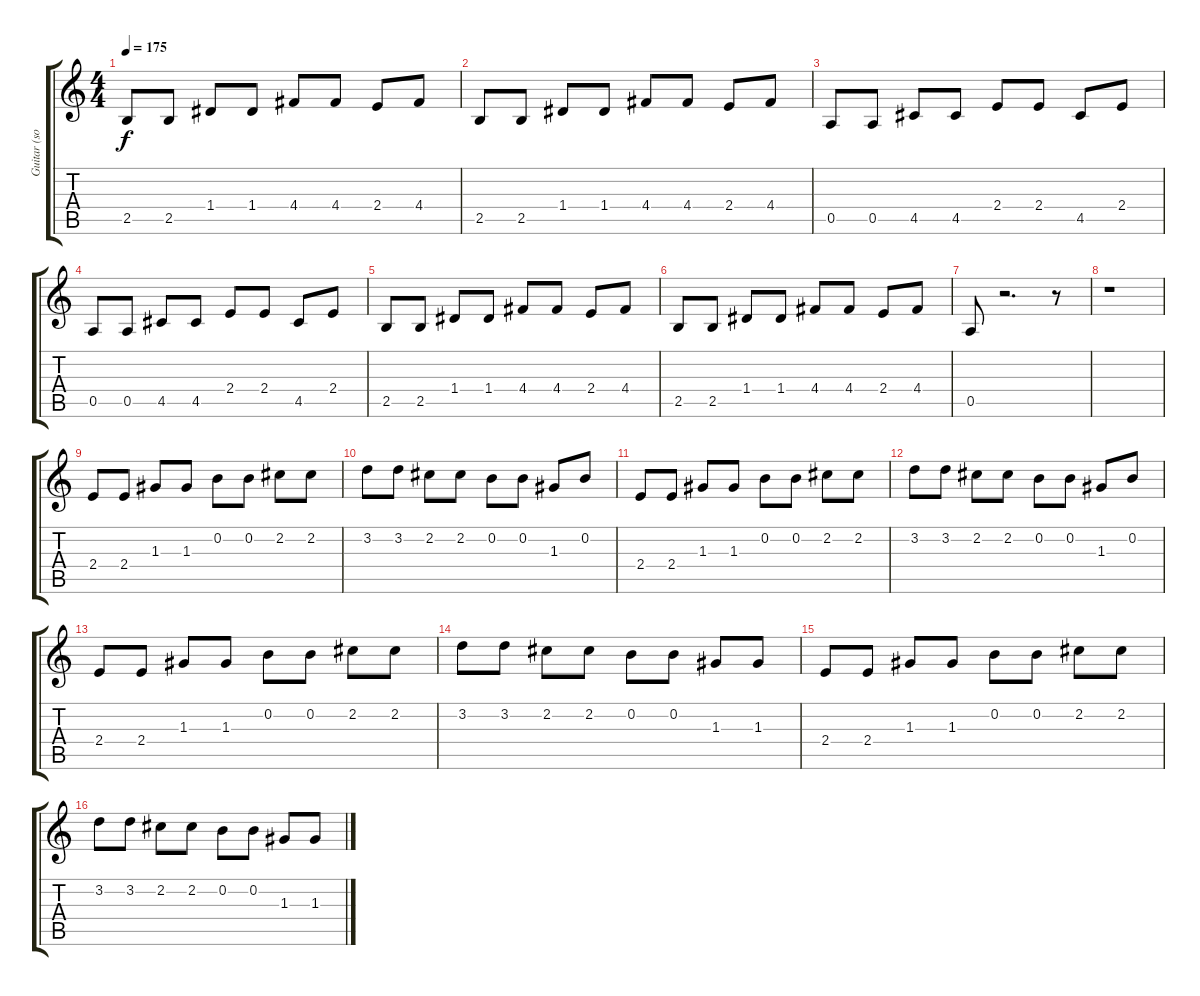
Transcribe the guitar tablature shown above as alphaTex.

\track ("Guitar (solo)" "Guitar (so") {instrument distortionguitar}
\staff {score tabs}
\tuning (E4 B3 G3 D3 A2 E2) {hide}
\ts (4 4)
\tempo 175
\clef g2
\ks c
2.5.8{dy f} 2.5.8 1.4.8 1.4.8 4.4.8 4.4.8 2.4.8 4.4.8 |
2.5.8 2.5.8 1.4.8 1.4.8 4.4.8 4.4.8 2.4.8 4.4.8 |
0.5.8 0.5.8 4.5.8 4.5.8 2.4.8 2.4.8 4.5.8 2.4.8 |
0.5.8 0.5.8 4.5.8 4.5.8 2.4.8 2.4.8 4.5.8 2.4.8 |
2.5.8 2.5.8 1.4.8 1.4.8 4.4.8 4.4.8 2.4.8 4.4.8 |
2.5.8 2.5.8 1.4.8 1.4.8 4.4.8 4.4.8 2.4.8 4.4.8 |
0.5.8 r.2{d} r.8 |
r.1 |
2.4.8 2.4.8 1.3.8 1.3.8 0.2.8 0.2.8 2.2.8 2.2.8 |
3.2.8 3.2.8 2.2.8 2.2.8 0.2.8 0.2.8 1.3.8 0.2.8 |
2.4.8 2.4.8 1.3.8 1.3.8 0.2.8 0.2.8 2.2.8 2.2.8 |
3.2.8 3.2.8 2.2.8 2.2.8 0.2.8 0.2.8 1.3.8 0.2.8 |
2.4.8 2.4.8 1.3.8 1.3.8 0.2.8 0.2.8 2.2.8 2.2.8 |
3.2.8 3.2.8 2.2.8 2.2.8 0.2.8 0.2.8 1.3.8 1.3.8 |
2.4.8 2.4.8 1.3.8 1.3.8 0.2.8 0.2.8 2.2.8 2.2.8 |
3.2.8 3.2.8 2.2.8 2.2.8 0.2.8 0.2.8 1.3.8 1.3.8
